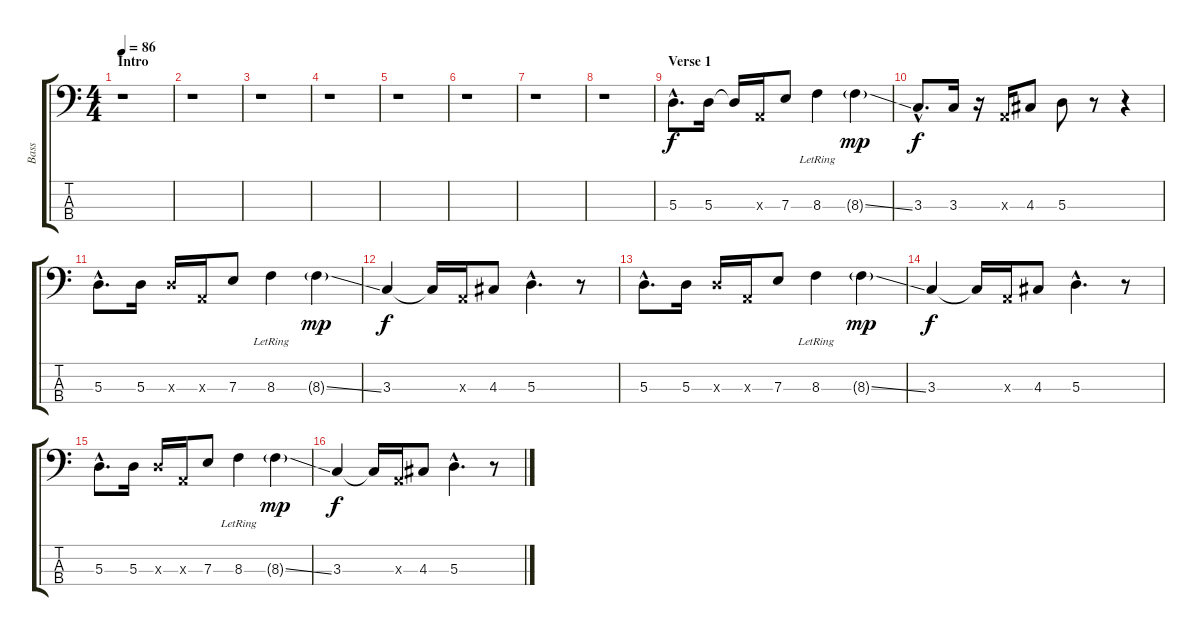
\track ("Bass" "Bass") {instrument electricbassfinger}
\staff {score tabs}
\tuning (G2 D2 A1 E1) {hide}
\ts (4 4)
\section ("" "Intro")
\tempo 86
\clef f4
\ks c
r.1{dy f instrument electricbassfinger} |
r.1 |
r.1 |
r.1 |
r.1 |
r.1 |
r.1 |
r.1 |
\section ("" "Verse 1")
5.3{hac}.8{d} 5.3.16 5.3{t}.16 0.3{x}.16 7.3.8 8.3{lr}.4 8.3{ss g}.4{dy mp} |
3.3{hac}.8{d dy f} 3.3.16 r.16 0.3{x}.16 4.3.8 5.3.8 r.8 r.4 |
5.3{hac}.8{d} 5.3.16 5.3{x}.16 0.3{x}.16 7.3.8 8.3{lr}.4 8.3{ss g}.4{dy mp} |
3.3.4{dy f} 3.3{t}.16 0.3{x}.16 4.3.8 5.3{hac}.4{d} r.8 |
5.3{hac}.8{d} 5.3.16 5.3{x}.16 0.3{x}.16 7.3.8 8.3{lr}.4 8.3{ss g}.4{dy mp} |
3.3.4{dy f} 3.3{t}.16 0.3{x}.16 4.3.8 5.3{hac}.4{d} r.8 |
5.3{hac}.8{d} 5.3.16 5.3{x}.16 0.3{x}.16 7.3.8 8.3{lr}.4 8.3{ss g}.4{dy mp} |
3.3.4{dy f} 3.3{t}.16 0.3{x}.16 4.3.8 5.3{hac}.4{d} r.8
